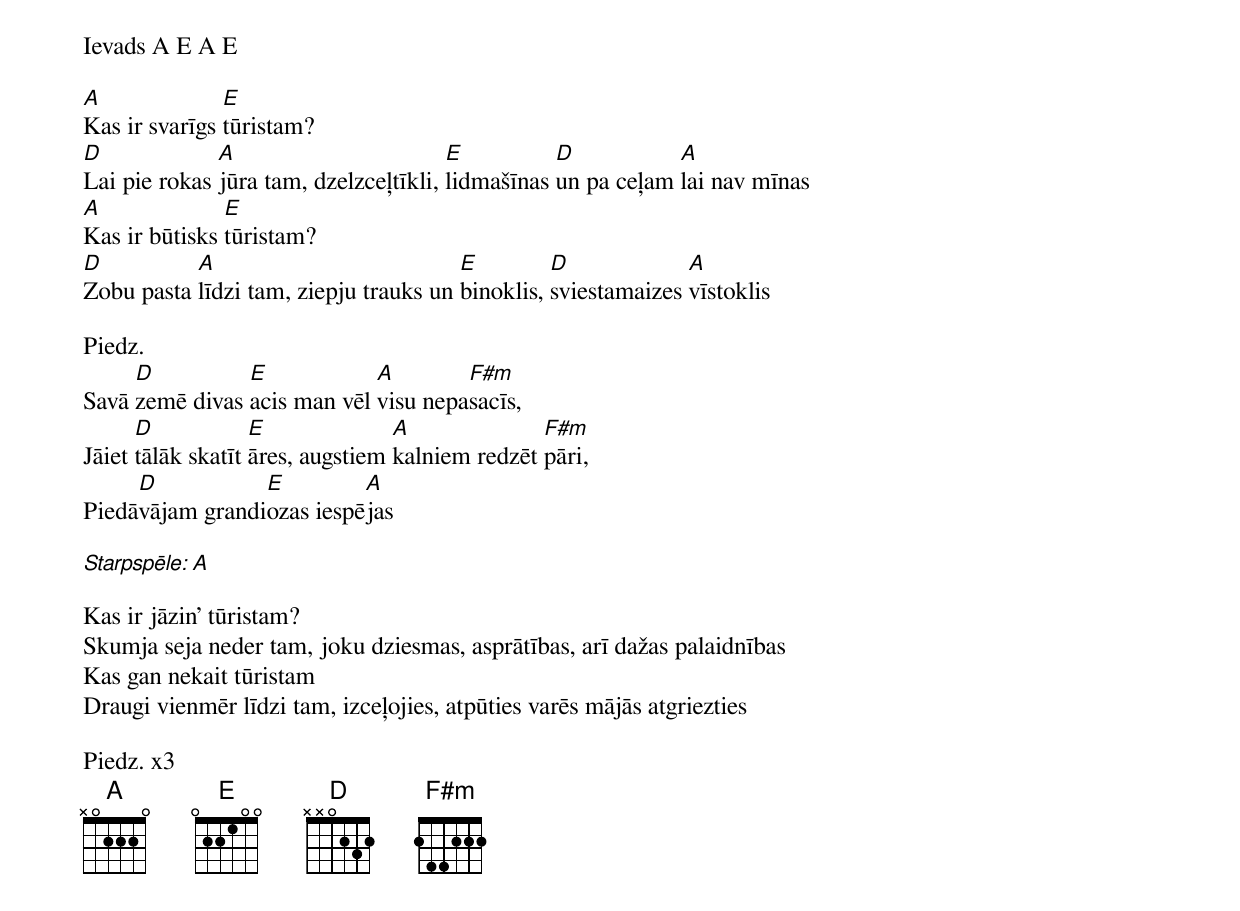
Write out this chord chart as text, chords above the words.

Ievads A E A E

A              E
Kas ir svarīgs tūristam?
D             A                        E          D           A
Lai pie rokas jūra tam, dzelzceļtīkli, lidmašīnas un pa ceļam lai nav mīnas
A              E
Kas ir būtisks tūristam?
D          A                           E         D             A
Zobu pasta līdzi tam, ziepju trauks un binoklis, sviestamaizes vīstoklis

Piedz.
     D          E            A        F#m
Savā zemē divas acis man vēl visu nepasacīs,
      D            E              A              F#m
Jāiet tālāk skatīt āres, augstiem kalniem redzēt pāri,
     D           E         A
Piedāvājam grandiozas iespējas

Starpspēle: A

Kas ir jāzin' tūristam?
Skumja seja neder tam, joku dziesmas, asprātības, arī dažas palaidnības
Kas gan nekait tūristam
Draugi vienmēr līdzi tam, izceļojies, atpūties varēs mājās atgriezties

Piedz. x3
